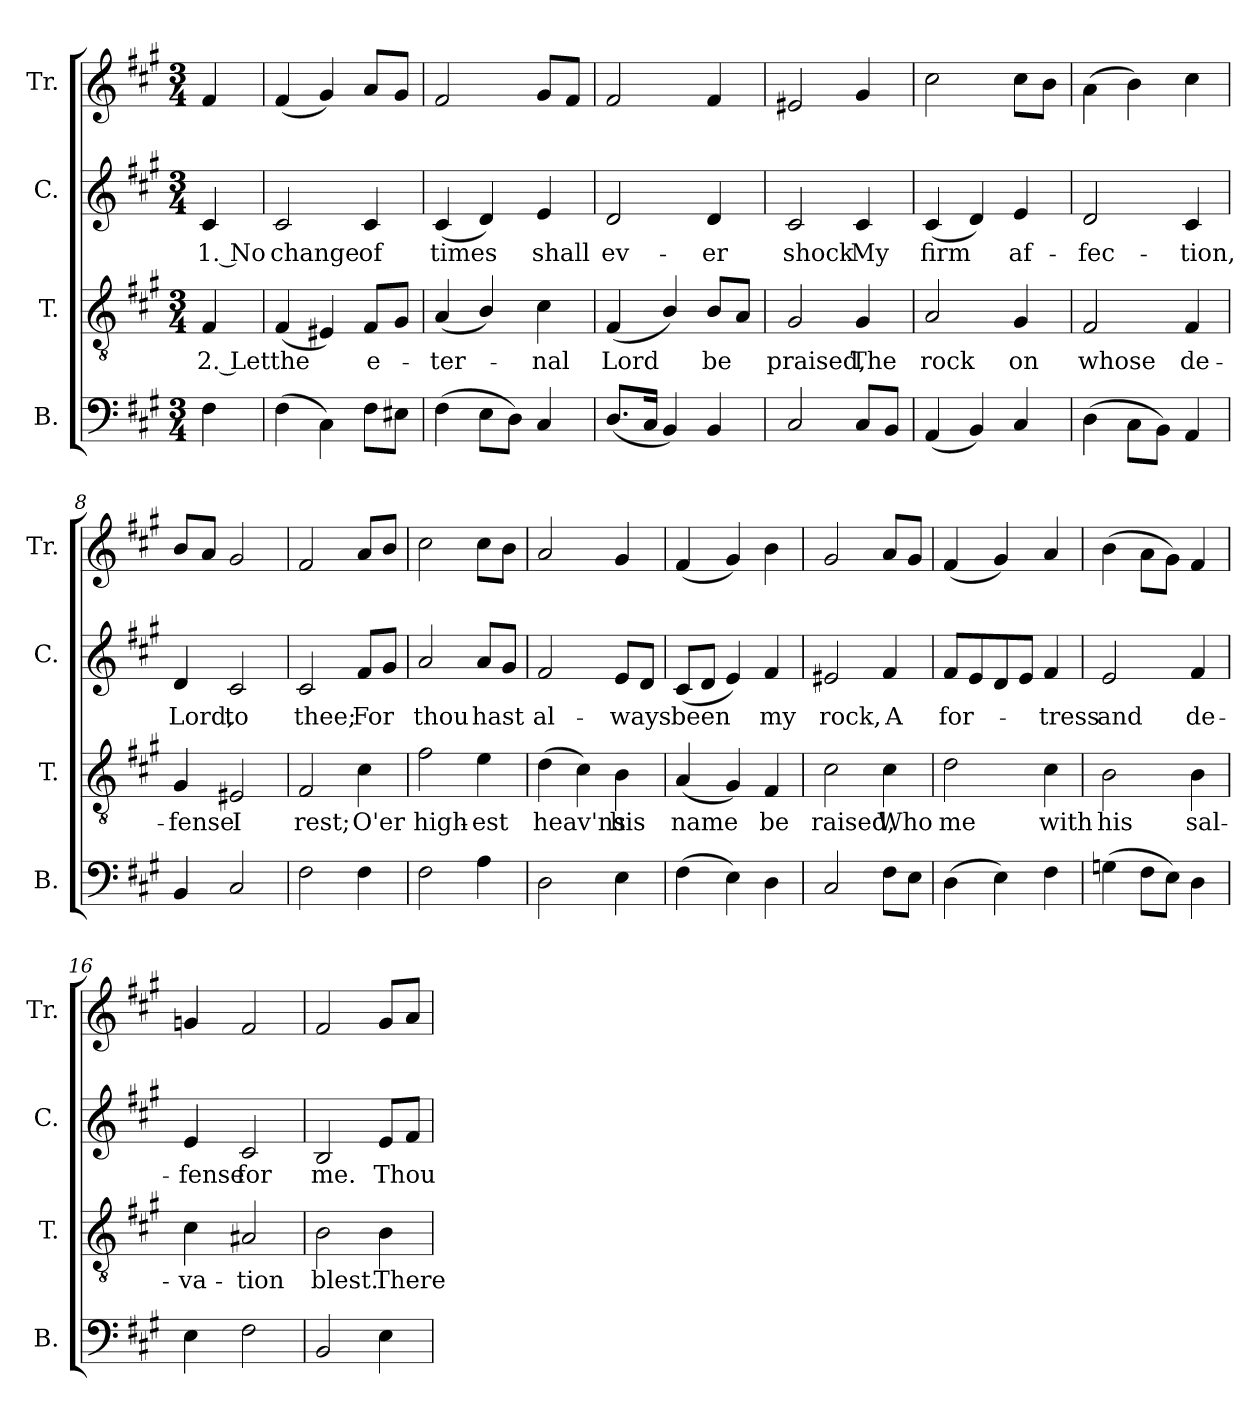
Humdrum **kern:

**kern	**kern	**text	**kern	**text	**kern
*part4	*part3	*part3	*part2	*part2	*part1
*staff4	*staff3	*staff3	*staff2	*staff2	*staff1
*I"B.	*I"T.	*	*I"C.	*	*I"Tr.
*I'B.	*I'T.	*	*I'C.	*	*I'Tr.
*clefF4	*clefGv2	*	*clefG2	*	*clefG2
*k[f#c#g#]	*k[f#c#g#]	*	*k[f#c#g#]	*	*k[f#c#g#]
*M3/4	*M3/4	*	*M3/4	*	*M3/4
*MM90	*MM90	*	*MM90	*	*MM90
=1	=1	=1	=1	=1	=1
!	!	!LO:LY:b	!	!LO:LY:b	!
4F#\	4F#/	2. Let	4c#/	1. No	4f#/
=2	=2	=2	=2	=2	=2
!	!	!LO:LY:b	!	!LO:LY:b	!
(4F#\	(4F#/	the	2c#/	change	(4f#/
4C#\)	4E#X/)	.	.	.	4g#/)
!	!	!LO:LY:b	!	!LO:LY:b	!
8F#\L	8F#/L	e-	4c#/	of	8a/L
8E#X\J	8G#/J	.	.	.	8g#/J
=3	=3	=3	=3	=3	=3
!	!	!LO:LY:b	!	!LO:LY:b	!
(4F#\	(4A/	-ter-	(4c#/	times	2f#/
8E\L	4B/)	.	4d/)	.	.
8D\J)	.	.	.	.	.
!	!	!LO:LY:b	!	!LO:LY:b	!
4C#/	4c#\	-nal	4e/	shall	8g#/L
.	.	.	.	.	8f#/J
=4	=4	=4	=4	=4	=4
!	!	!LO:LY:b	!	!LO:LY:b	!
(8.D/L	(4F#/	Lord	2d/	ev-	2f#/
16C#/Jk	.	.	.	.	.
4BB/)	4B/)	.	.	.	.
!	!	!LO:LY:b	!	!LO:LY:b	!
4BB/	8B/L	be	4d/	-er	4f#/
.	8A/J	.	.	.	.
=5	=5	=5	=5	=5	=5
!	!	!LO:LY:b	!	!LO:LY:b	!
2C#/	2G#/	praised,	2c#/	shock	2e#X/
!	!	!LO:LY:b	!	!LO:LY:b	!
8C#/L	4G#/	The	4c#/	My	4g#/
8BB/J	.	.	.	.	.
=6	=6	=6	=6	=6	=6
!	!	!LO:LY:b	!	!LO:LY:b	!
(4AA/	2A/	rock	(4c#/	firm	2cc#\
4BB/)	.	.	4d/)	.	.
!	!	!LO:LY:b	!	!LO:LY:b	!
4C#/	4G#/	on	4e/	af-	8cc#\L
.	.	.	.	.	8b\J
=7	=7	=7	=7	=7	=7
!	!	!LO:LY:b	!	!LO:LY:b	!
(4D\	2F#/	whose	2d/	-fec-	(4a\
8C#\L	.	.	.	.	4b\)
8BB\J)	.	.	.	.	.
!	!	!LO:LY:b	!	!LO:LY:b	!
4AA/	4F#/	de-	4c#/	-tion,	4cc#\
=8	=8	=8	=8	=8	=8
!	!	!LO:LY:b	!	!LO:LY:b	!
4BB/	4G#/	-fense	4d/	Lord,	8b/L
.	.	.	.	.	8a/J
!	!	!LO:LY:b	!	!LO:LY:b	!
2C#/	2E#X/	I	2c#/	to	2g#/
=9	=9	=9	=9	=9	=9
!	!	!LO:LY:b	!	!LO:LY:b	!
2F#\	2F#/	rest;	2c#/	thee;	2f#/
!	!	!LO:LY:b	!	!LO:LY:b	!
4F#\	4c#\	O'er	8f#/L	For	8a/L
.	.	.	8g#/J	.	8b/J
=10	=10	=10	=10	=10	=10
!	!	!LO:LY:b	!	!LO:LY:b	!
2F#\	2f#\	high-	2a/	thou	2cc#\
!	!	!LO:LY:b	!	!LO:LY:b	!
4A\	4e\	-est	8a/L	hast	8cc#\L
.	.	.	8g#/J	.	8b\J
=11	=11	=11	=11	=11	=11
!	!	!LO:LY:b	!	!LO:LY:b	!
2D\	(4d\	heav'ns	2f#/	al-	2a/
.	4c#\)	.	.	.	.
!	!	!LO:LY:b	!	!LO:LY:b	!
4E\	4B\	his	8e/L	-ways	4g#/
.	.	.	8d/J	.	.
=12	=12	=12	=12	=12	=12
!	!	!LO:LY:b	!	!LO:LY:b	!
(4F#\	(4A/	name	(8c#/L	been	(4f#/
.	.	.	8d/J	.	.
4E\)	4G#/)	.	4e/)	.	4g#/)
!	!	!LO:LY:b	!	!LO:LY:b	!
4D\	4F#/	be	4f#/	my	4b\
=13	=13	=13	=13	=13	=13
!	!	!LO:LY:b	!	!LO:LY:b	!
2C#/	2c#\	raised,	2e#X/	rock,	2g#/
!	!	!LO:LY:b	!	!LO:LY:b	!
8F#\L	4c#\	Who	4f#/	A	8a/L
8E\J	.	.	.	.	8g#/J
=14	=14	=14	=14	=14	=14
!	!	!LO:LY:b	!	!LO:LY:b	!
(4D\	2d\	me	8f#/L	for-	(4f#/
.	.	.	8e/	.	.
4E\)	.	.	8d/	.	4g#/)
.	.	.	8e/J	.	.
!	!	!LO:LY:b	!	!LO:LY:b	!
4F#\	4c#\	with	4f#/	-tress	4a/
=15	=15	=15	=15	=15	=15
!	!	!LO:LY:b	!	!LO:LY:b	!
(4Gn\	2B\	his	2e/	and	(4b\
8F#\L	.	.	.	.	8a\L
8E\J)	.	.	.	.	8g#\J)
!	!	!LO:LY:b	!	!LO:LY:b	!
4D\	4B\	sal-	4f#/	de-	4f#/
=16	=16	=16	=16	=16	=16
!	!	!LO:LY:b	!	!LO:LY:b	!
4E\	4c#\	-va-	4e/	-fense	4gn/
!	!	!LO:LY:b	!	!LO:LY:b	!
2F#\	2A#X/	-tion	2c#/	for	2f#/
=17	=17	=17	=17	=17	=17
!	!	!LO:LY:b	!	!LO:LY:b	!
2BB/	2B\	blest.	2B/	me.	2f#/
!	!	!LO:LY:b	!	!LO:LY:b	!
4E\	4B\	There-	8e/L	Thou	8g#/L
.	.	.	8f#/J	.	8a/J
=	=	=	=	=	=
*-	*-	*-	*-	*-	*-
